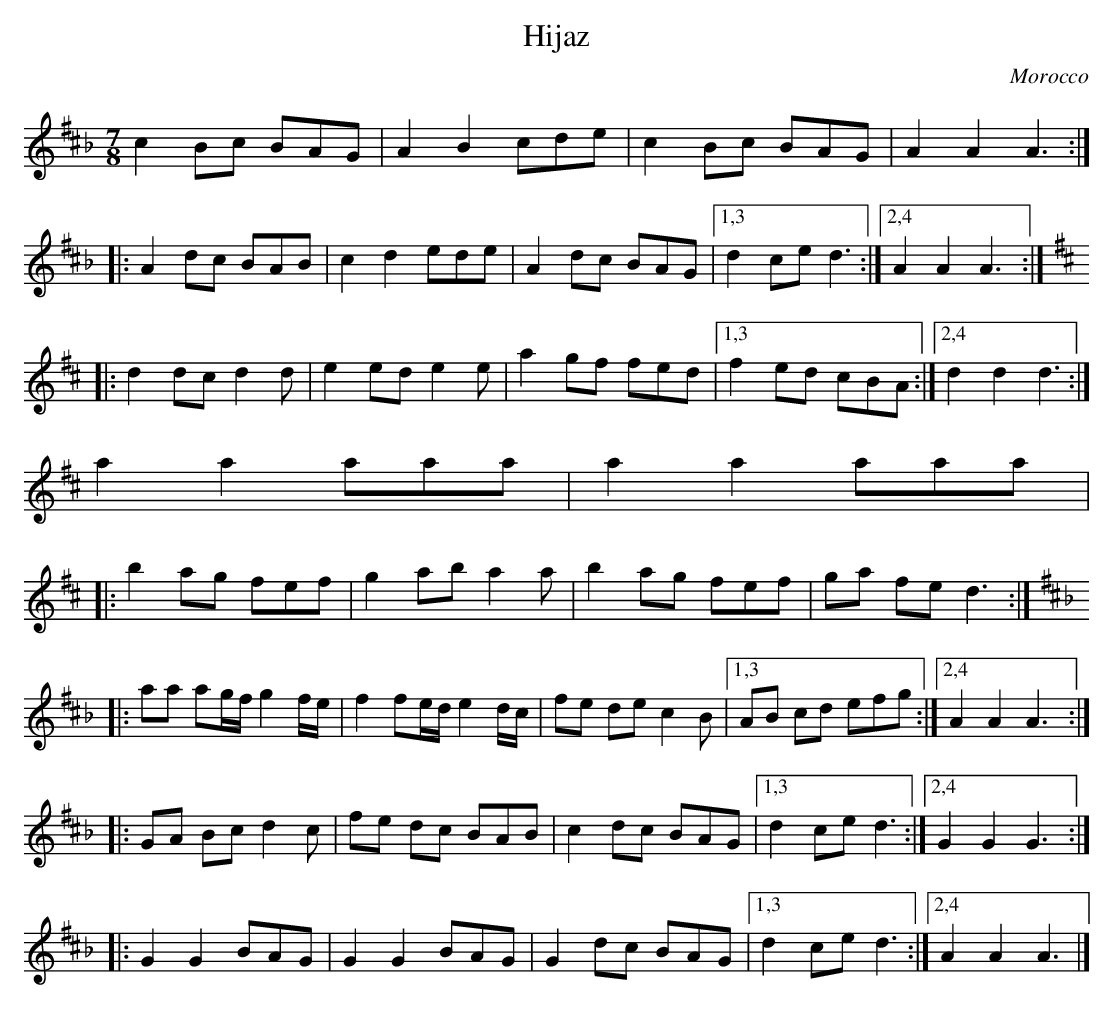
X:1
T:Hijaz
M:7/8
O:Morocco
O:Turkey
K:A mixolydian _B ^f ^c
c2 Bc BAG | A2 B2 cde | c2 Bc BAG | A2A2 A3 ::
A2 dc BAB | c2 d2 ede | A2 dc BAG |1,3 d2 ce d3 :|2,4 A2 A2 A3 ::\
[K:D]
d2 dc d2d | e2 ed e2e | a2 gf fed |1,3 f2 ed cBA :|2,4 d2 d2 d3 :|
a2a2aaa| a2a2aaa|:
b2 ag fef | g2 ab a2a | b2 ag fef | ga fe d3 ::\
[K:Amix _B ^f ^c]
aa ag/2f/2 g2f/2e/2 | f2 fe/2d/2 e2d/2c/2 | fe de c2B |1,3 AB cd efg :|2,4 A2A2A3 ::
GA Bc d2c | fe dc BAB | c2 dc BAG |1,3 d2 ce d3 :|2,4 G2G2G3::
G2 G2 BAG | G2 G2 BAG | G2 dc BAG |1,3 d2 ce d3 :|2,4 A2A2A3 |]
